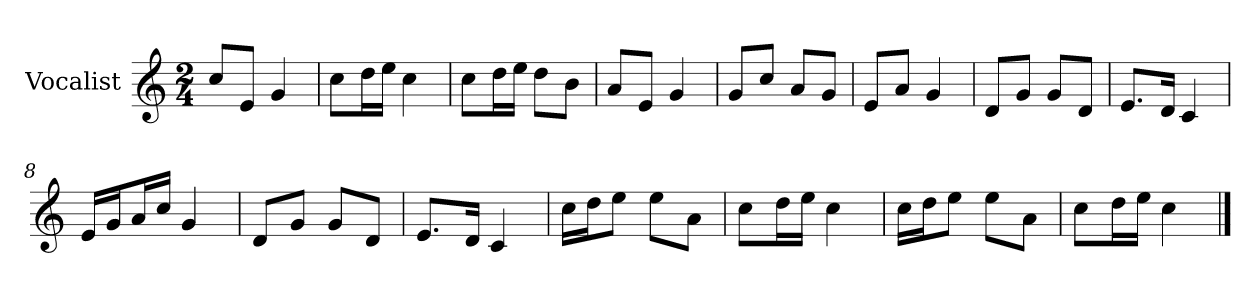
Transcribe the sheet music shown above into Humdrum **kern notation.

**kern
*part1
*staff1
*I"Vocalist
*k[]
*C:
*M2/4
=
8ccL
8eJ
4g
=1
8ccL
16ddL
16eeJJ
4cc
=2
8ccL
16ddL
16eeJJ
8ddL
8bJ
=3
8aL
8eJ
4g
=4
8gL
8ccJ
8aL
8gJ
=5
8eL
8aJ
4g
=6
8dL
8gJ
8gL
8dJ
=7
8.eL
16dJk
4c
=8
16eLL
16gJ
16aL
16ccJJ
4g
=9
8dL
8gJ
8gL
8dJ
=10
8.eL
16dJk
4c
=11
16ccLL
16ddJ
8eeJ
8eeL
8aJ
=12
8ccL
16ddL
16eeJJ
4cc
=13
16ccLL
16ddJ
8eeJ
8eeL
8aJ
=14
8ccL
16ddL
16eeJJ
4cc
==
*-
